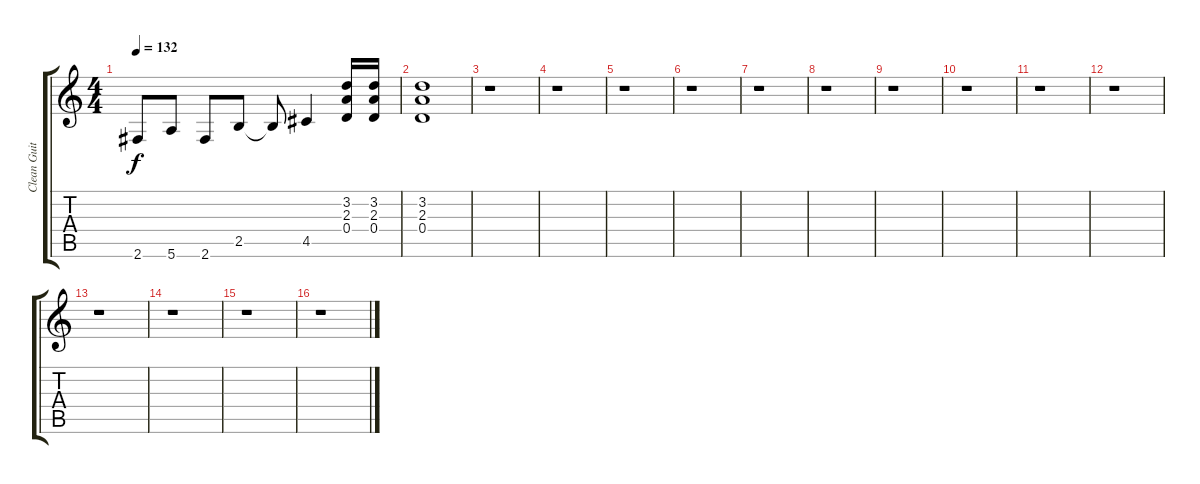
\track ("Clean Guitar" "Clean Guit") {instrument electricguitarclean}
\staff {score tabs}
\tuning (E4 B3 G3 D3 A2 E2) {hide}
\ts (4 4)
\tempo 132
\clef g2
\ks c
2.6.8{dy f} 5.6.8 2.6.8 2.5.8 2.5{t}.8 4.5.4 (3.2 2.3 0.4).16 (3.2 2.3 0.4).16 |
(3.2 2.3 0.4).1 |
r.1 |
r.1 |
r.1 |
r.1 |
r.1 |
r.1 |
r.1 |
r.1 |
r.1 |
r.1 |
r.1 |
r.1 |
r.1 |
r.1
